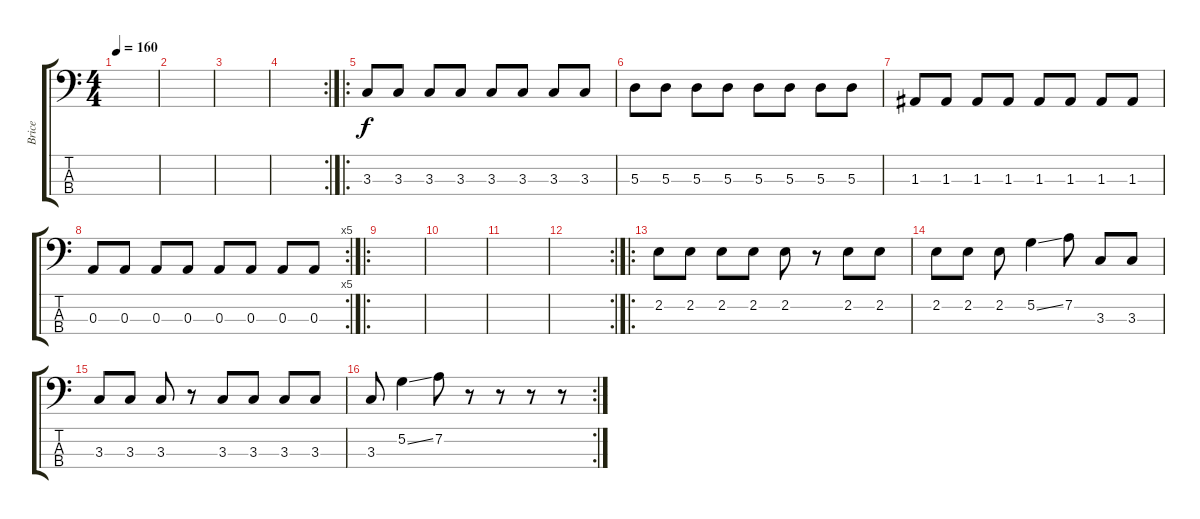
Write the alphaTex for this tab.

\track ("Brice" "Brice") {instrument fretlessbass}
\staff {score tabs}
\tuning (G2 D2 A1 E1) {hide}
\ts (4 4)
\tempo 160
\clef f4
\ks c
|
|
|
\rc 2
|
\ro
3.3.8 3.3.8 3.3.8 3.3.8 3.3.8 3.3.8 3.3.8 3.3.8 |
5.3.8 5.3.8 5.3.8 5.3.8 5.3.8 5.3.8 5.3.8 5.3.8 |
1.3.8 1.3.8 1.3.8 1.3.8 1.3.8 1.3.8 1.3.8 1.3.8 |
\rc 5
0.3.8 0.3.8 0.3.8 0.3.8 0.3.8 0.3.8 0.3.8 0.3.8 |
\ro
|
|
|
\rc 2
|
\ro
2.2.8 2.2.8 2.2.8 2.2.8 2.2.8 r.8 2.2.8 2.2.8 |
2.2.8 2.2.8 2.2.8 5.2{ss}.4 7.2.8 3.3.8 3.3.8 |
3.3.8 3.3.8 3.3.8 r.8 3.3.8 3.3.8 3.3.8 3.3.8 |
\rc 2
3.3.8 5.2{ss}.4 7.2.8 r.8 r.8 r.8 r.8
